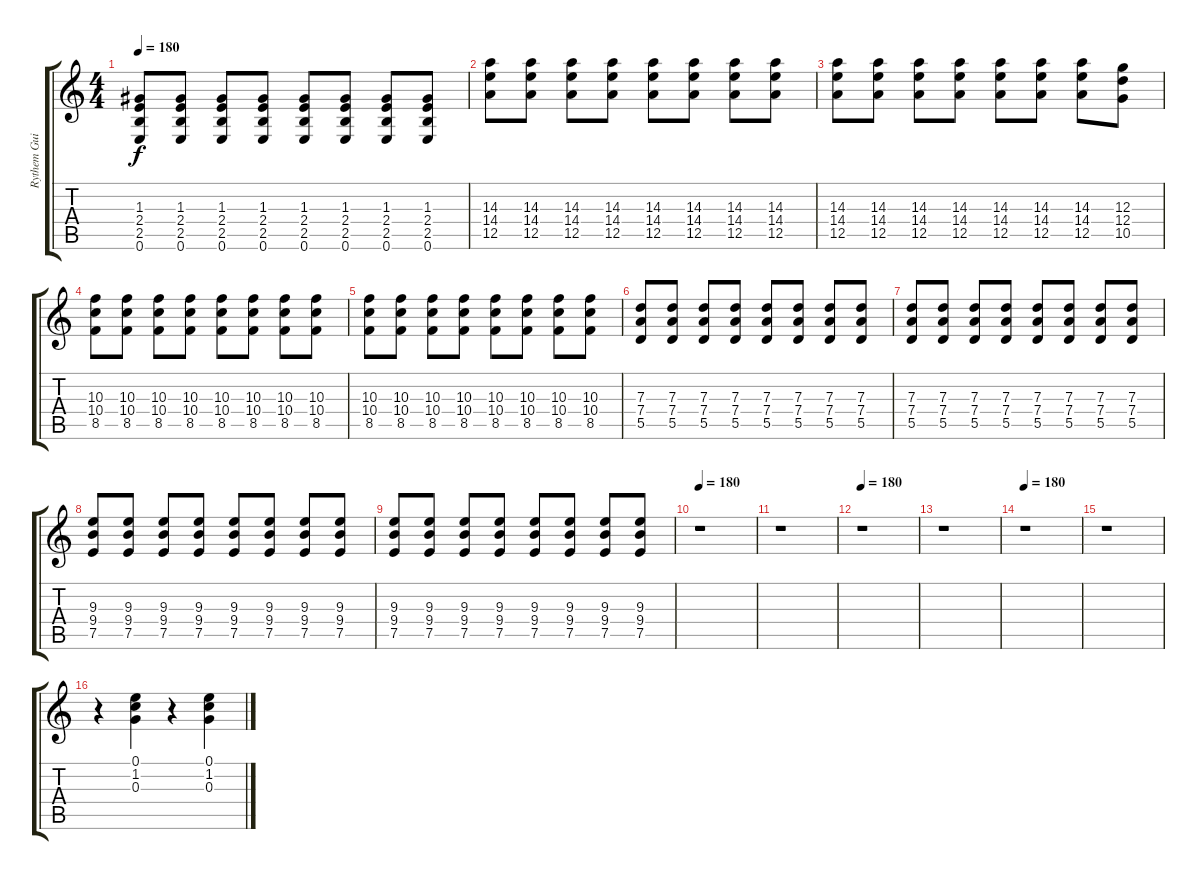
\track ("Rythem Guitar" "Rythem Gui") {instrument electricguitarclean}
\staff {score tabs}
\tuning (E4 B3 G3 D3 A2 E2) {hide}
\ts (4 4)
\tempo 180
\clef g2
\ks c
(1.3 2.4 2.5 0.6).8{dy f} (1.3 2.4 2.5 0.6).8 (1.3 2.4 2.5 0.6).8 (1.3 2.4 2.5 0.6).8 (1.3 2.4 2.5 0.6).8 (1.3 2.4 2.5 0.6).8 (1.3 2.4 2.5 0.6).8 (1.3 2.4 2.5 0.6).8 |
(14.3 14.4 12.5).8 (14.3 14.4 12.5).8 (14.3 14.4 12.5).8 (14.3 14.4 12.5).8 (14.3 14.4 12.5).8 (14.3 14.4 12.5).8 (14.3 14.4 12.5).8 (14.3 14.4 12.5).8 |
(14.3 14.4 12.5).8 (14.3 14.4 12.5).8 (14.3 14.4 12.5).8 (14.3 14.4 12.5).8 (14.3 14.4 12.5).8 (14.3 14.4 12.5).8 (14.3 14.4 12.5).8 (12.3 12.4 10.5).8 |
(10.3 10.4 8.5).8 (10.3 10.4 8.5).8 (10.3 10.4 8.5).8 (10.3 10.4 8.5).8 (10.3 10.4 8.5).8 (10.3 10.4 8.5).8 (10.3 10.4 8.5).8 (10.3 10.4 8.5).8 |
(10.3 10.4 8.5).8 (10.3 10.4 8.5).8 (10.3 10.4 8.5).8 (10.3 10.4 8.5).8 (10.3 10.4 8.5).8 (10.3 10.4 8.5).8 (10.3 10.4 8.5).8 (10.3 10.4 8.5).8 |
(7.3 7.4 5.5).8 (7.3 7.4 5.5).8 (7.3 7.4 5.5).8 (7.3 7.4 5.5).8 (7.3 7.4 5.5).8 (7.3 7.4 5.5).8 (7.3 7.4 5.5).8 (7.3 7.4 5.5).8 |
(7.3 7.4 5.5).8 (7.3 7.4 5.5).8 (7.3 7.4 5.5).8 (7.3 7.4 5.5).8 (7.3 7.4 5.5).8 (7.3 7.4 5.5).8 (7.3 7.4 5.5).8 (7.3 7.4 5.5).8 |
(9.3 9.4 7.5).8 (9.3 9.4 7.5).8 (9.3 9.4 7.5).8 (9.3 9.4 7.5).8 (9.3 9.4 7.5).8 (9.3 9.4 7.5).8 (9.3 9.4 7.5).8 (9.3 9.4 7.5).8 |
(9.3 9.4 7.5).8 (9.3 9.4 7.5).8 (9.3 9.4 7.5).8 (9.3 9.4 7.5).8 (9.3 9.4 7.5).8 (9.3 9.4 7.5).8 (9.3 9.4 7.5).8 (9.3 9.4 7.5).8 |
\tempo 180
r.1 |
r.1 |
\tempo 180
r.1 |
r.1 |
\tempo 180
r.1 |
r.1 |
r.4{instrument electricguitarclean} (0.1 1.2 0.3).4 r.4 (0.1 1.2 0.3).4
